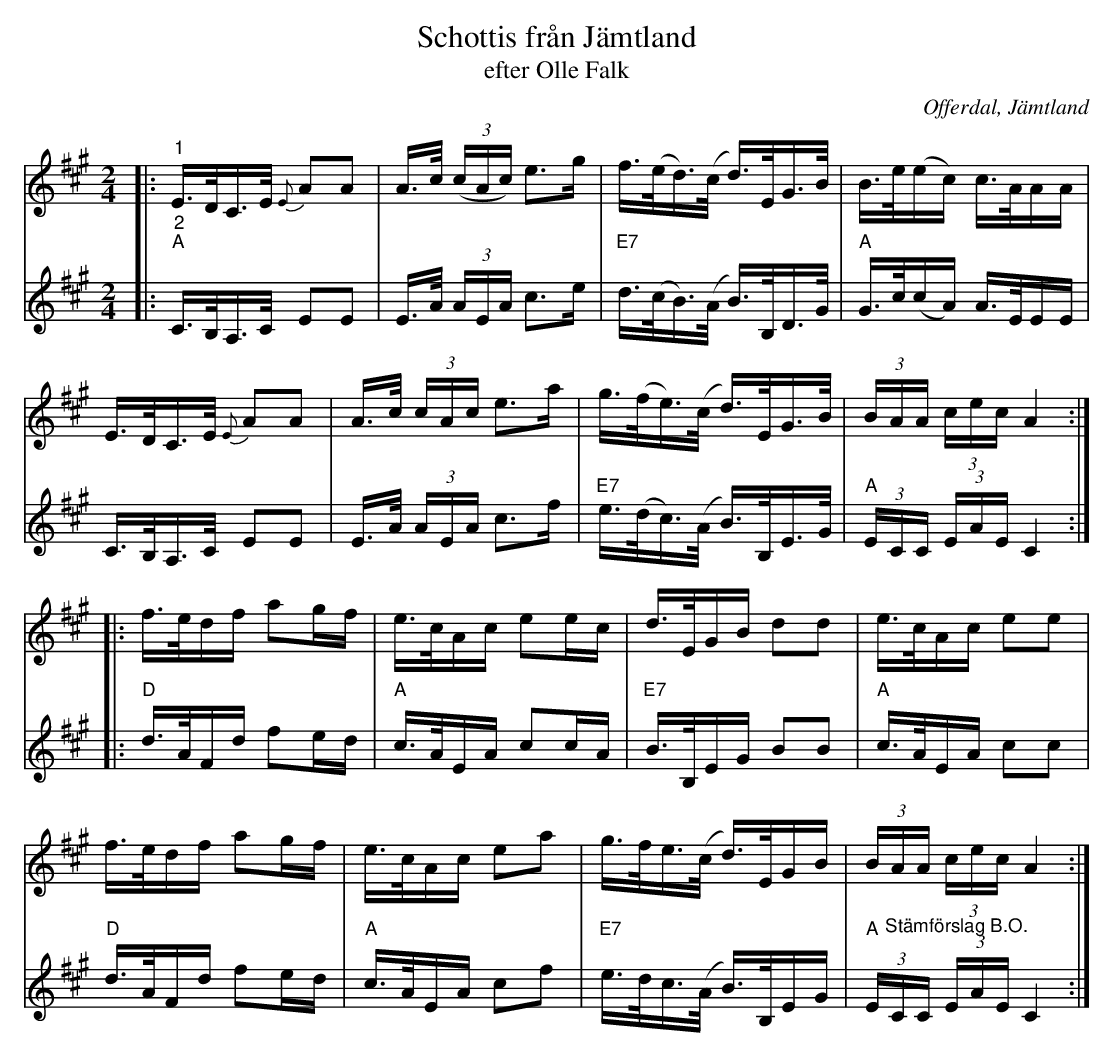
X:1
T:Schottis från Jämtland
T:efter Olle Falk
O:Offerdal, Jämtland
L:1/16
M:2/4
K:A
V:1
|:"^1" E>DC>E{E} A2A2 | A>c (3(cAc) e2>g2 | f>(ed>)(c d>)EG>B | B>e(ec) c>AAA |
E>DC>E{E} A2A2 | A>c (3cAc e2>a2 | g>(fe>)(c d>)EG>B | (3BAA (3cec A4 ::
f>edf a2gf | e>cAc e2ec | d>EGB d2d2 | e>cAc e2e2 |
f>edf a2gf | e>cAc e2a2 | g>fe>(c d>)EGB | (3BAA (3cec A4 :|
V:2
|:"^2" "A" C>B,A,>C E2E2 | E>A (3AEA c2>e2 |"E7" d>(cB>)(A B>)B,D>G | "A" G>c(cA) A>EEE |
C>B,A,>C E2E2 | E>A (3AEA c2>f2 |"E7" e>(dc>)(A B>)B,E>G | "A" (3ECC (3EAE C4 ::
"D" d>AFd f2ed |"A" c>AEA c2cA | "E7" B>B,EG B2B2 |"A" c>AEA c2c2 |
"D" d>AFd f2ed |"A" c>AEA c2f2 |"E7" e>dc>(A B>)B,EG | "A" (3E"^Stämförslag B.O."CC (3EAE C4 :|
